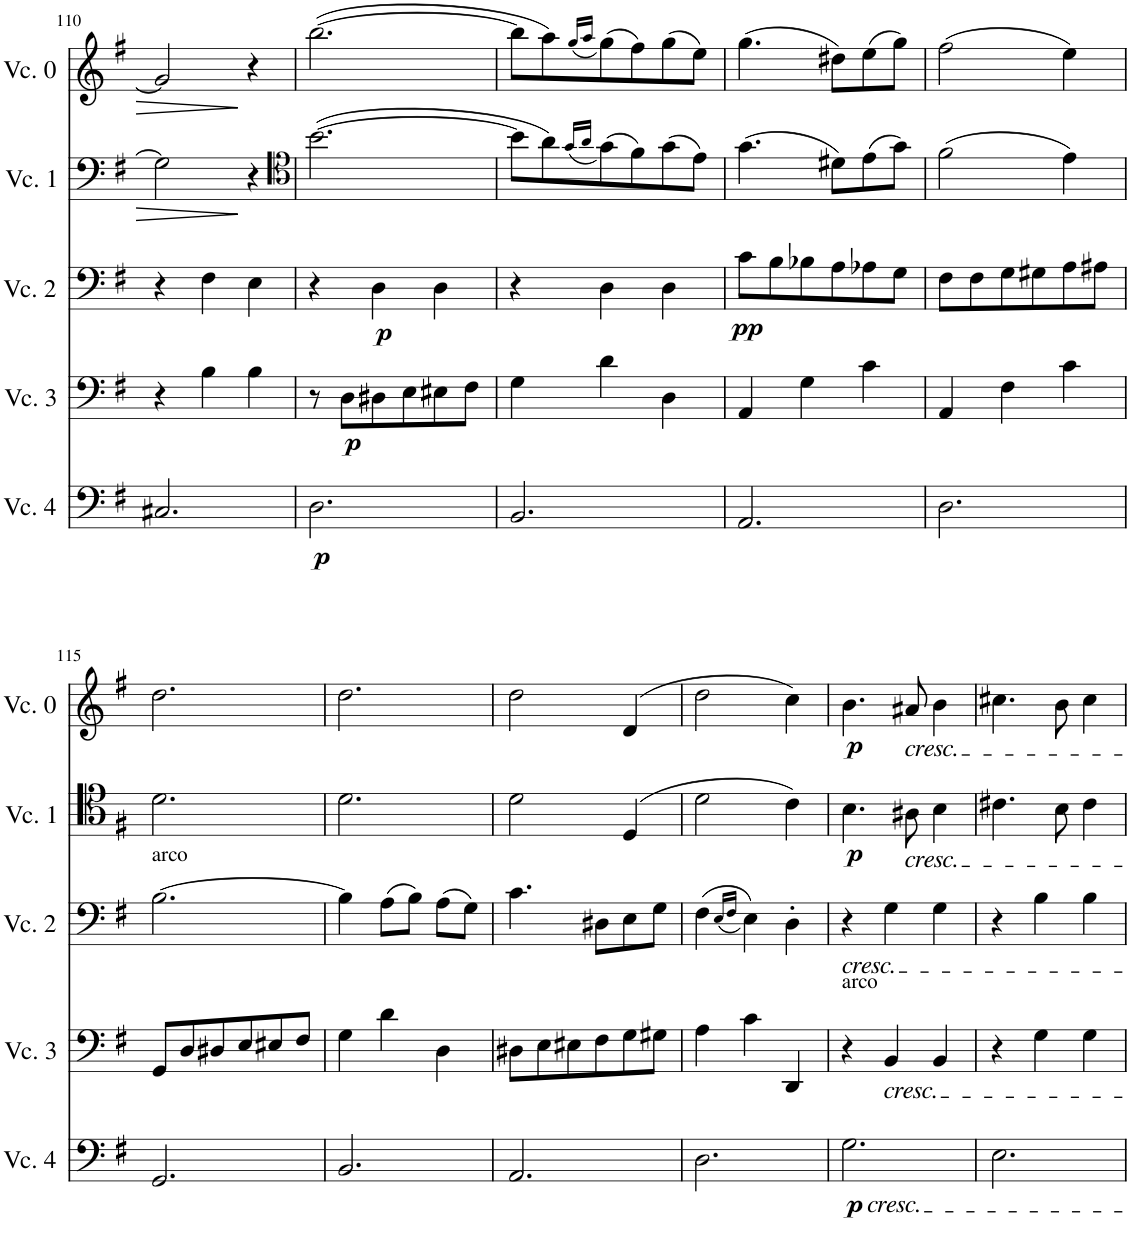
**kern	**dynam	**kern	**dynam	**kern	**dynam	**kern	**dynam	**kern	**dynam
*part5	*part5	*part4	*part4	*part3	*part3	*part2	*part2	*part1	*part1
*staff5	*staff5	*staff4	*staff4	*staff3	*staff3	*staff2	*staff2	*staff1	*staff1
*I"Cello 4	*	*I"Cello 3	*	*I"Cello 2	*	*I"Cello 1	*	*I"Extra cello	*
!!LO:PB:g=z
*clefF4	*	*clefF4	*	*clefF4	*	*clefF4	*	*clefG2	*
*k[f#]	*	*k[f#]	*	*k[f#]	*	*k[f#]	*	*k[f#]	*
*M3/4	*	*M3/4	*	*M3/4	*	*M3/4	*	*M3/4	*
=110	=110	=110	=110	=110	=110	=110	=110	=110	=110
2.C#X/	.	4r	.	4r	.	2G\]	.	2g/]	.
.	.	4B\	.	4F#\	.	.	.	.	.
.	.	4B\	.	4E\	.	4r	.	4r	.
=111	=111	=111	=111	=111	=111	=111	=111	=111	=111
*	*	*	*	*	*	*clefC4	*	*	*
!	!LO:DY:b	!	!	!	!	!	!	!	!
2.D\	p	8r	.	4r	.	([2.b\	.	([2.bb\	.
!	!	!	!LO:DY:b	!	!	!	!	!	!
.	.	8D\L	p	.	.	.	.	.	.
!	!	!	!	!	!LO:DY:b	!	!	!	!
.	.	8D#X\	.	4D\	p	.	.	.	.
.	.	8E\	.	.	.	.	.	.	.
.	.	8E#X\	.	4D\	.	.	.	.	.
.	.	8F#\J	.	.	.	.	.	.	.
=112	=112	=112	=112	=112	=112	=112	=112	=112	=112
2.BB/	.	4G\	.	4r	.	8b\L]	.	8bb\L]	.
.	.	.	.	.	.	8a\)	.	8aa\)	.
.	.	.	.	.	.	(16qg/LL	.	(16qgg/LL	.
.	.	.	.	.	.	16qa/JJ	.	16qaa/JJ	.
.	.	4d\	.	4D\	.	(8g\)	.	(8gg\)	.
.	.	.	.	.	.	8f#\)	.	8ff#\)	.
.	.	4D\	.	4D\	.	(8g\	.	(8gg\	.
.	.	.	.	.	.	8e\J)	.	8ee\J)	.
=113	=113	=113	=113	=113	=113	=113	=113	=113	=113
!	!	!	!	!	!LO:DY:b	!	!	!	!
2.AA/	.	4AA/	.	8c\L	pp	(4.g\	.	(4.gg\	.
.	.	.	.	8B\	.	.	.	.	.
.	.	4G\	.	8B-X\	.	.	.	.	.
.	.	.	.	8A\	.	8d#X\L)	.	8dd#X\L)	.
.	.	4c\	.	8A-X\	.	(8e\	.	(8ee\	.
.	.	.	.	8G\J	.	8g\J)	.	8gg\J)	.
=114	=114	=114	=114	=114	=114	=114	=114	=114	=114
2.D\	.	4AA/	.	8F#\L	.	(2f#\	.	(2ff#\	.
.	.	.	.	8F#\	.	.	.	.	.
.	.	4F#\	.	8G\	.	.	.	.	.
.	.	.	.	8G#X\	.	.	.	.	.
.	.	4c\	.	8A\	.	4e\)	.	4ee\)	.
.	.	.	.	8A#X\J	.	.	.	.	.
!!LO:LB:g=z
=115	=115	=115	=115	=115	=115	=115	=115	=115	=115
!	!	!	!	!LO:TX:a:t=arco	!	!	!	!	!
2.GG/	.	8GG/L	.	[2.B\	.	2.d\	.	2.dd\	.
.	.	8D/	.	.	.	.	.	.	.
.	.	8D#X/	.	.	.	.	.	.	.
.	.	8E/	.	.	.	.	.	.	.
.	.	8E#X/	.	.	.	.	.	.	.
.	.	8F#/J	.	.	.	.	.	.	.
=116	=116	=116	=116	=116	=116	=116	=116	=116	=116
2.BB/	.	4G\	.	4B\]	.	2.d\	.	2.dd\	.
.	.	4d\	.	(8A\L	.	.	.	.	.
.	.	.	.	8B\J)	.	.	.	.	.
.	.	4D\	.	(8A\L	.	.	.	.	.
.	.	.	.	8G\J)	.	.	.	.	.
=117	=117	=117	=117	=117	=117	=117	=117	=117	=117
2.AA/	.	8D#X\L	.	4.c\	.	2d\	.	2dd\	.
.	.	8E\	.	.	.	.	.	.	.
.	.	8E#X\	.	.	.	.	.	.	.
.	.	8F#\	.	8D#X\L	.	.	.	.	.
.	.	8G\	.	8E\	.	(4D/	.	(4d/	.
.	.	8G#X\J	.	8G\J	.	.	.	.	.
=118	=118	=118	=118	=118	=118	=118	=118	=118	=118
2.D\	.	4A\	.	(4F#\	.	2d\	.	2dd\	.
.	.	.	.	(16qE/LL	.	.	.	.	.
.	.	.	.	16qF#/JJ	.	.	.	.	.
.	.	4c\	.	4E\))	.	.	.	.	.
.	.	4DD/	.	4D'\	.	4c\)	.	4cc\)	.
=119	=119	=119	=119	=119	=119	=119	=119	=119	=119
!	!	!	!	!LO:TX:b:i:t=cresc.	!	!	!	!	!
!	!	!LO:TX:a:t=arco	!	!	!	!	!	!	!
!LO:TX:b:i:t=cresc.	!	!	!	!	!	!	!	!	!
!	!LO:DY:b	!	!	!	!	!	!LO:DY:b	!	!LO:DY:b
2.G\	p	4r	.	4r	.	4.B\	p	4.b\	p
!	!	!LO:TX:b:i:t=cresc.	!	!	!	!	!	!	!
.	.	4BB/	.	4G\	.	.	.	.	.
!	!	!	!	!	!	!	!	!LO:TX:b:i:t=cresc.	!
!	!	!	!	!	!	!LO:TX:b:i:t=cresc.	!	!	!
.	.	.	.	.	.	8A#X\	.	8a#X/	.
.	.	4BB/	.	4G\	.	4B\	.	4b\	.
=120	=120	=120	=120	=120	=120	=120	=120	=120	=120
2.E\	.	4r	.	4r	.	4.c#X\	.	4.cc#X\	.
.	.	4G\	.	4B\	.	.	.	.	.
.	.	.	.	.	.	8B\	.	8b\	.
.	.	4G\	.	4B\	.	4c#\	.	4cc#\	.
=	=	=	=	=	=	=	=	=	=
*-	*-	*-	*-	*-	*-	*-	*-	*-	*-
